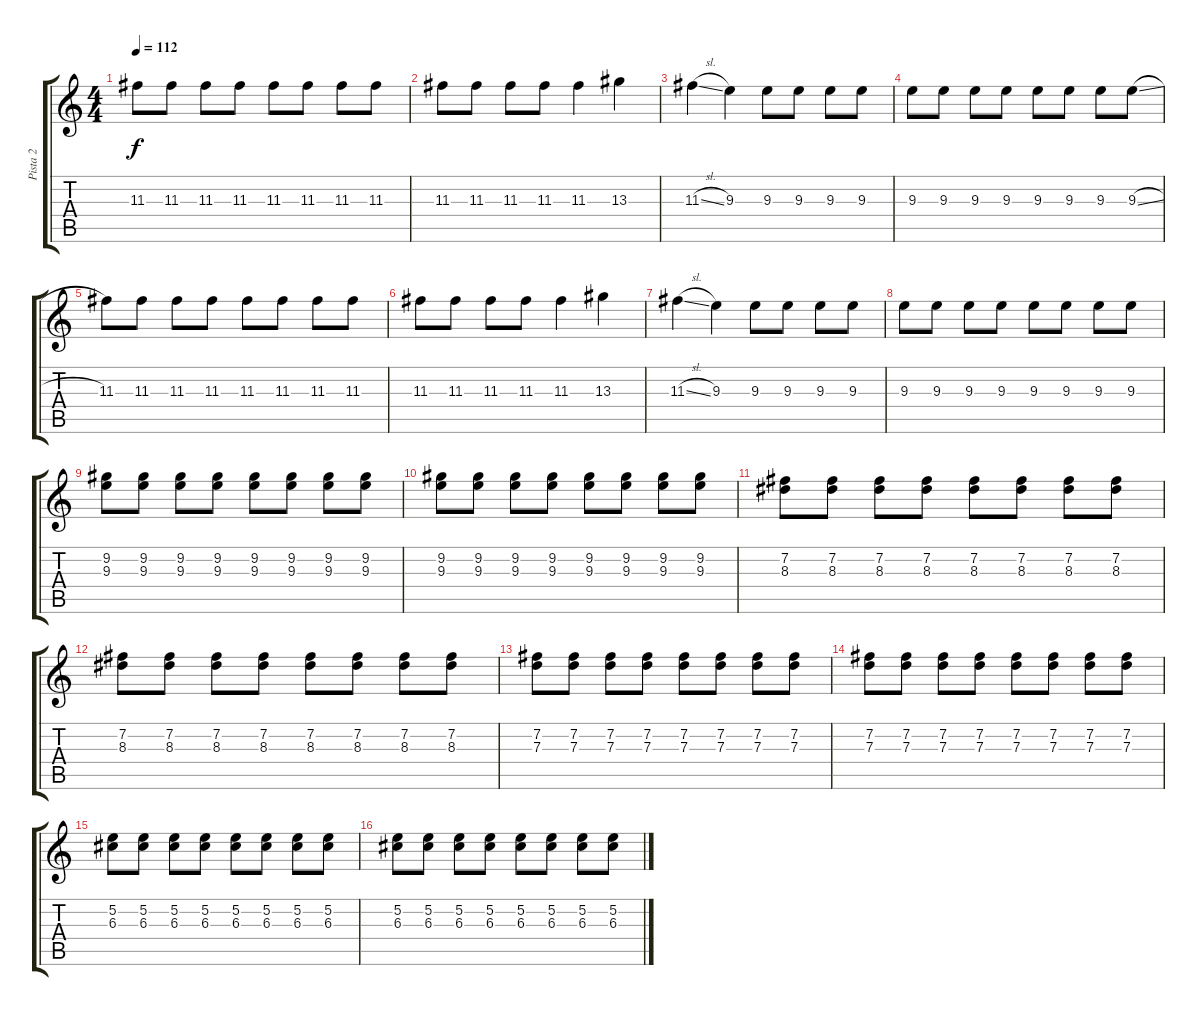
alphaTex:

\track ("Pista 2" "Pista 2") {instrument distortionguitar}
\staff {score tabs}
\tuning (E4 B3 G3 D3 A2 E2) {hide}
\ts (4 4)
\tempo 112
\clef g2
\ks c
11.3.8{dy f} 11.3.8 11.3.8 11.3.8 11.3.8 11.3.8 11.3.8 11.3.8 |
11.3.8 11.3.8 11.3.8 11.3.8 11.3.4 13.3.4 |
11.3{sl}.4 9.3.4 9.3.8 9.3.8 9.3.8 9.3.8 |
9.3.8 9.3.8 9.3.8 9.3.8 9.3.8 9.3.8 9.3.8 9.3{sl}.8 |
11.3.8 11.3.8 11.3.8 11.3.8 11.3.8 11.3.8 11.3.8 11.3.8 |
11.3.8 11.3.8 11.3.8 11.3.8 11.3.4 13.3.4 |
11.3{sl}.4 9.3.4 9.3.8 9.3.8 9.3.8 9.3.8 |
9.3.8 9.3.8 9.3.8 9.3.8 9.3.8 9.3.8 9.3.8 9.3.8 |
(9.2 9.3).8 (9.2 9.3).8 (9.2 9.3).8 (9.2 9.3).8 (9.2 9.3).8 (9.2 9.3).8 (9.2 9.3).8 (9.2 9.3).8 |
(9.2 9.3).8 (9.2 9.3).8 (9.2 9.3).8 (9.2 9.3).8 (9.2 9.3).8 (9.2 9.3).8 (9.2 9.3).8 (9.2 9.3).8 |
(7.2 8.3).8 (7.2 8.3).8 (7.2 8.3).8 (7.2 8.3).8 (7.2 8.3).8 (7.2 8.3).8 (7.2 8.3).8 (7.2 8.3).8 |
(7.2 8.3).8 (7.2 8.3).8 (7.2 8.3).8 (7.2 8.3).8 (7.2 8.3).8 (7.2 8.3).8 (7.2 8.3).8 (7.2 8.3).8 |
(7.2 7.3).8 (7.2 7.3).8 (7.2 7.3).8 (7.2 7.3).8 (7.2 7.3).8 (7.2 7.3).8 (7.2 7.3).8 (7.2 7.3).8 |
(7.2 7.3).8 (7.2 7.3).8 (7.2 7.3).8 (7.2 7.3).8 (7.2 7.3).8 (7.2 7.3).8 (7.2 7.3).8 (7.2 7.3).8 |
(5.2 6.3).8 (5.2 6.3).8 (5.2 6.3).8 (5.2 6.3).8 (5.2 6.3).8 (5.2 6.3).8 (5.2 6.3).8 (5.2 6.3).8 |
(5.2 6.3).8 (5.2 6.3).8 (5.2 6.3).8 (5.2 6.3).8 (5.2 6.3).8 (5.2 6.3).8 (5.2 6.3).8 (5.2 6.3).8
